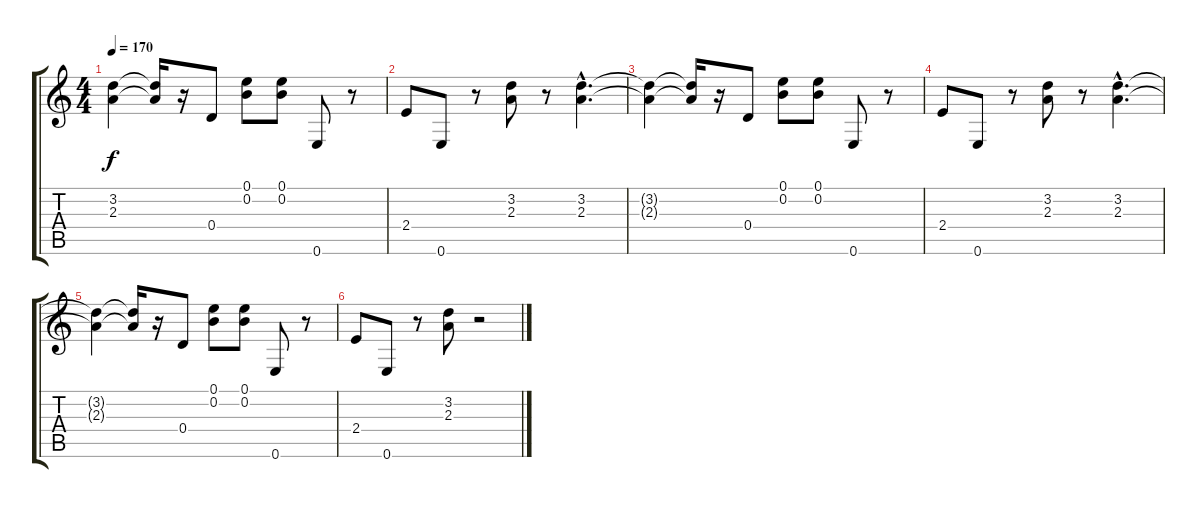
\track "" {instrument distortionguitar}
\staff {score tabs}
\tuning (E4 B3 G3 D3 A2 E2) {hide}
\ts (4 4)
\tempo 170
\clef g2
\ks c
(3.2{t} 2.3{t}).4{dy f} (3.2{t} 2.3{t}).16 r.16 0.4.8 (0.1 0.2).8 (0.1 0.2).8 0.6.8 r.8 |
2.4.8 0.6.8 r.8 (3.2 2.3).8 r.8 (3.2{hac} 2.3{hac}).4{d} |
(3.2{t} 2.3{t}).4 (3.2{t} 2.3{t}).16 r.16 0.4.8 (0.1 0.2).8 (0.1 0.2).8 0.6.8 r.8 |
2.4.8 0.6.8 r.8 (3.2 2.3).8 r.8 (3.2{hac} 2.3{hac}).4{d} |
(3.2{t} 2.3{t}).4 (3.2{t} 2.3{t}).16 r.16 0.4.8 (0.1 0.2).8 (0.1 0.2).8 0.6.8 r.8 |
2.4.8 0.6.8 r.8 (3.2 2.3).8 r.2
